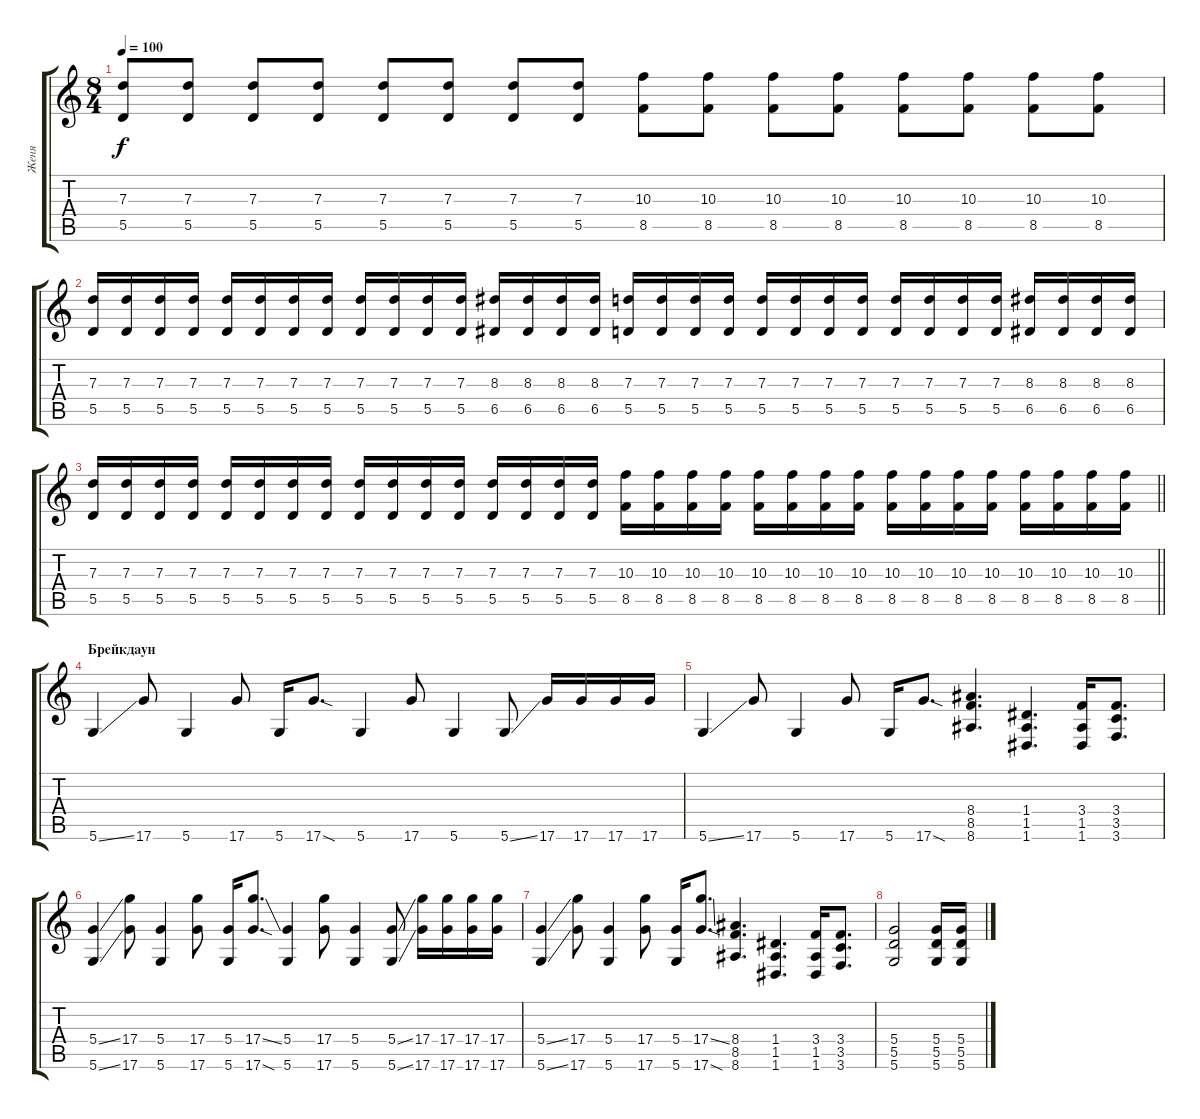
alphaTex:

\track ("Женя" "Женя") {instrument acousticguitarsteel}
\staff {score tabs}
\tuning (E4 B3 G3 D3 A2 D2) {hide}
\ts (8 4)
\tempo 100
\clef g2
\ks c
(7.3 5.5).8{dy f} (7.3 5.5).8 (7.3 5.5).8 (7.3 5.5).8 (7.3 5.5).8 (7.3 5.5).8 (7.3 5.5).8 (7.3 5.5).8 (10.3 8.5).8 (10.3 8.5).8 (10.3 8.5).8 (10.3 8.5).8 (10.3 8.5).8 (10.3 8.5).8 (10.3 8.5).8 (10.3 8.5).8 |
(7.3 5.5).16 (7.3 5.5).16 (7.3 5.5).16 (7.3 5.5).16 (7.3 5.5).16 (7.3 5.5).16 (7.3 5.5).16 (7.3 5.5).16 (7.3 5.5).16 (7.3 5.5).16 (7.3 5.5).16 (7.3 5.5).16 (8.3 6.5).16 (8.3 6.5).16 (8.3 6.5).16 (8.3 6.5).16 (7.3 5.5).16 (7.3 5.5).16 (7.3 5.5).16 (7.3 5.5).16 (7.3 5.5).16 (7.3 5.5).16 (7.3 5.5).16 (7.3 5.5).16 (7.3 5.5).16 (7.3 5.5).16 (7.3 5.5).16 (7.3 5.5).16 (8.3 6.5).16 (8.3 6.5).16 (8.3 6.5).16 (8.3 6.5).16 |
\barLineRight lightlight
(7.3 5.5).16 (7.3 5.5).16 (7.3 5.5).16 (7.3 5.5).16 (7.3 5.5).16 (7.3 5.5).16 (7.3 5.5).16 (7.3 5.5).16 (7.3 5.5).16 (7.3 5.5).16 (7.3 5.5).16 (7.3 5.5).16 (7.3 5.5).16 (7.3 5.5).16 (7.3 5.5).16 (7.3 5.5).16 (10.3 8.5).16 (10.3 8.5).16 (10.3 8.5).16 (10.3 8.5).16 (10.3 8.5).16 (10.3 8.5).16 (10.3 8.5).16 (10.3 8.5).16 (10.3 8.5).16 (10.3 8.5).16 (10.3 8.5).16 (10.3 8.5).16 (10.3 8.5).16 (10.3 8.5).16 (10.3 8.5).16 (10.3 8.5).16 |
\section ("" "Брейкдаун")
5.6{ss}.4{instrument distortionguitar} 17.6.8 5.6.4 17.6.8 5.6.16 17.6{sod}.8{d} 5.6.4 17.6.8 5.6.4 5.6{ss}.8 17.6.16 17.6.16 17.6.16 17.6.16 |
5.6{ss}.4 17.6.8 5.6.4 17.6.8 5.6.16 17.6{sod}.8{d} (8.4 8.5 8.6).4{d} (1.4 1.5 1.6).4{d} (3.4 1.5 1.6).16 (3.4 3.5 3.6).8{d} |
(5.4{ss} 5.6{ss}).4{instrument distortionguitar} (17.4 17.6).8 (5.4 5.6).4 (17.4 17.6).8 (5.4 5.6).16 (17.4{ss} 17.6{sod}).8{d} (5.4 5.6).4 (17.4 17.6).8 (5.4 5.6).4 (5.4{ss} 5.6{ss}).8 (17.4 17.6).16 (17.4 17.6).16 (17.4 17.6).16 (17.4 17.6).16 |
(5.4{ss} 5.6{ss}).4 (17.4 17.6).8 (5.4 5.6).4 (17.4 17.6).8 (5.4 5.6).16 (17.4{ss} 17.6{sod}).8{d} (8.4 8.5 8.6).4{d} (1.4 1.5 1.6).4{d} (3.4 1.5 1.6).16 (3.4 3.5 3.6).8{d} |
(5.4 5.5 5.6).2 (5.4 5.5 5.6).16 (5.4 5.5 5.6).16
